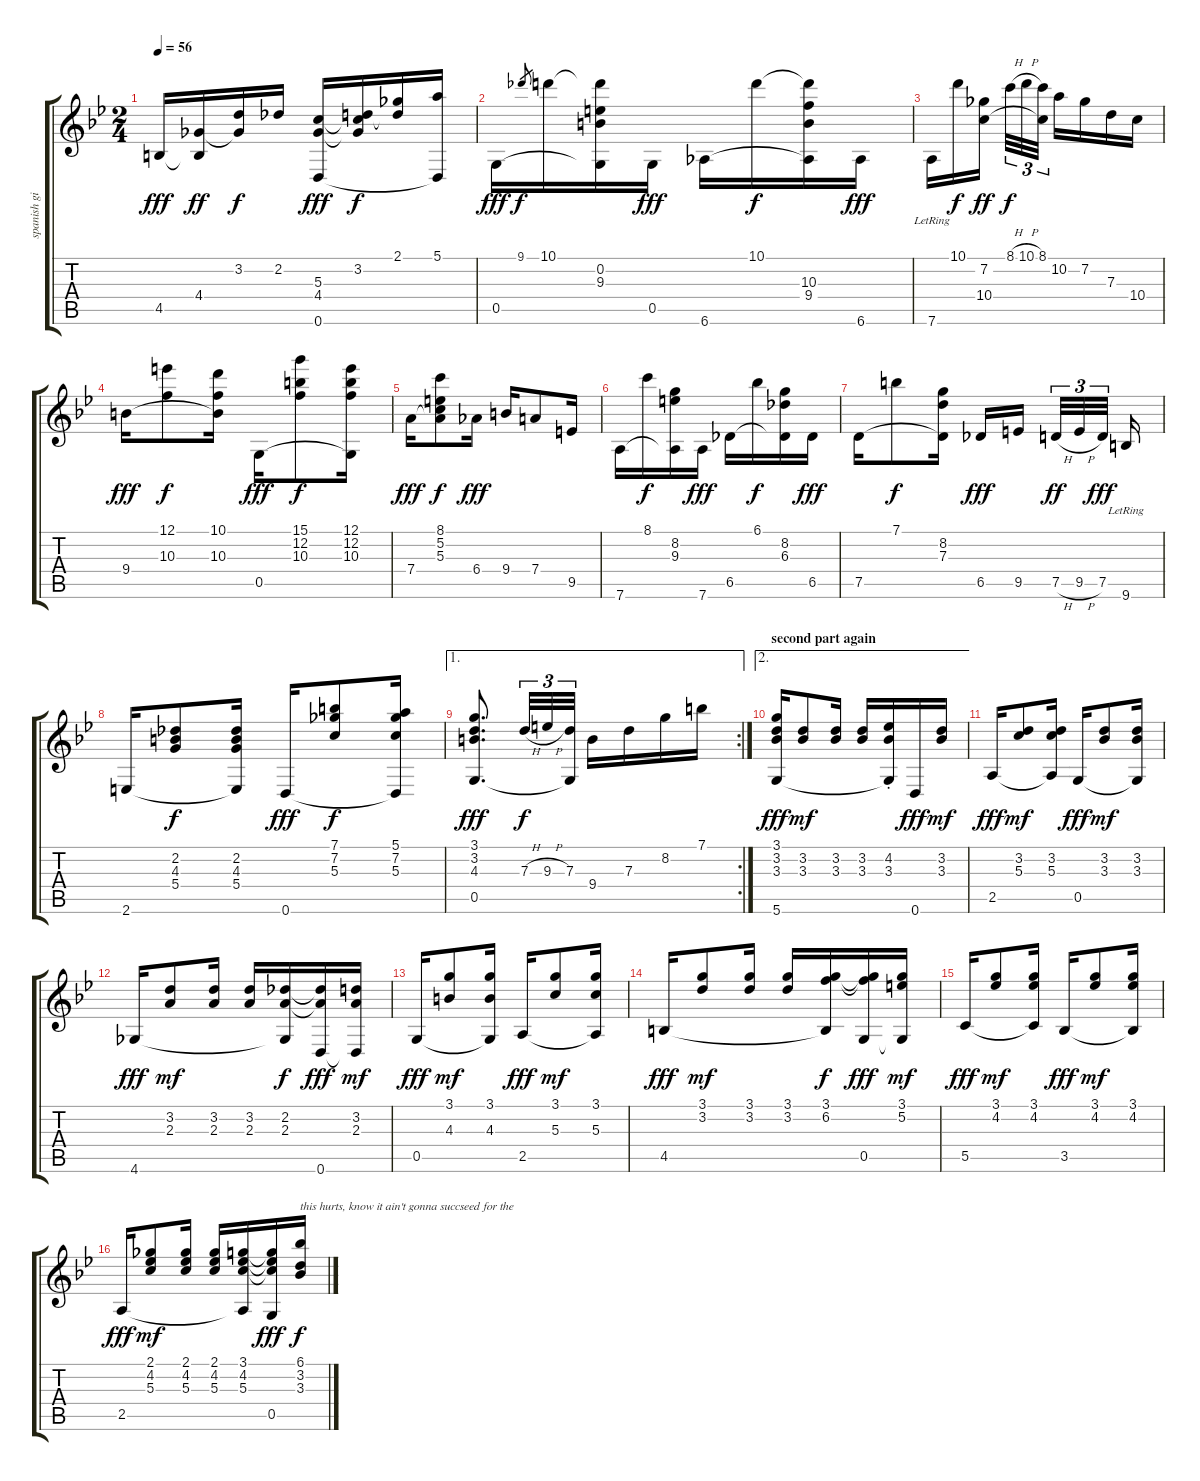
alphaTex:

\track ("spanish giutar" "spanish gi") {instrument acousticguitarnylon}
\staff {score tabs}
\tuning (E4 B3 G3 D3 G2 D2) {hide}
\ts (2 4)
\tempo 56
\clef g2
\ks gminor
4.5.16{dy fff} (4.4 4.5{t}).16{dy ff} (3.2 4.4{t}).16{dy f} 2.2.16 (5.3 4.4 0.6).16{dy fff} (3.2 5.3{t} 4.4{t}).16{dy f} (2.1 3.2{t}).16 (5.1 0.6{t}).16 |
0.5.16{dy fff} 9.1.8{gr dy f} 10.1.16 (10.1{t} 0.2 9.3 0.5{t}).16 0.5.16{dy fff} 6.6.16 10.1.16{dy f} (10.1{t} 10.3 9.4 6.6{t}).16 6.6.16{dy fff} |
7.6{lr}.16 10.1.16{dy f} (7.2 10.4).16{dy ff beam splitsecondary} 8.1{h}.32{tu (3 2) dy f} 10.1{h}.32{tu (3 2)} (8.1 10.4{t}).32{tu (3 2)} 10.2.16 7.2.16 7.3.16 10.4.16 |
9.4.16{dy fff} (12.1 10.3).8{dy f} (10.1 10.3 9.4{t}).16 0.5.16{dy fff} (15.1 12.2 10.3).8{dy f} (12.1 12.2 10.3 0.5{t}).16 |
7.4.16{dy fff} (8.1 5.2 5.3 7.4{t}).8{dy f} 6.4.16{dy fff} 9.4.16 7.4.8 9.5.16 |
7.6.16 8.1.16{dy f} (8.2 9.3 7.6{t}).16 7.6.16{dy fff} 6.5.16 6.1.16{dy f} (8.2 6.3 6.5{t}).16 6.5.16{dy fff} |
7.5.16 7.1.8{dy f} (8.2 7.3 7.5{t}).16 6.5.16{dy fff} 9.5.16{beam splitsecondary} 7.5{h}.32{tu (3 2) dy ff} 9.5{h}.32{tu (3 2)} 7.5.32{tu (3 2) dy fff beam splitsecondary} 9.6{lr}.16 |
2.6.16 (2.2 4.3 5.4).8{dy f} (2.2 4.3 5.4 2.6{t}).16 0.6.16{dy fff} (7.1 7.2 5.3).8{dy f} (5.1 7.2 5.3 0.6{t}).16 |
\ae 1
\rc 2
(3.1 3.2 4.3 0.5).8{d dy fff} 7.3{h}.32{tu (3 2) dy f} 9.3{h}.32{tu (3 2)} (7.3 0.5{t}).32{tu (3 2)} 9.4.16 7.3.16 8.2.16 7.1.16 |
\ae 2
\section ("" "second part again")
(3.1 3.2 3.3 5.6).16{dy fff} (3.2 3.3).8{dy mf} (3.2 3.3).16 (3.2 3.3).16 (4.2{st} 3.3{st} 5.6{t}).16 0.6.16{dy fff} (3.2 3.3).16{dy mf} |
2.5.16{dy fff} (3.2 5.3).8{dy mf} (3.2 5.3 2.5{t}).16 0.5.16{dy fff} (3.2 3.3).8{dy mf} (3.2 3.3 0.5{t}).16 |
4.6.16{dy fff} (3.2 2.3).8{dy mf} (3.2 2.3).16 (3.2 2.3).16 (2.2 2.3 4.6{t}).16{dy f} (2.2{t} 2.3{t} 0.6).16{dy fff} (3.2 2.3 0.6{t}).16{dy mf} |
0.5.16{dy fff} (3.1 4.3).8{dy mf} (3.1 4.3 0.5{t}).16 2.5.16{dy fff} (3.1 5.3).8{dy mf} (3.1 5.3 2.5{t}).16 |
4.5.16{dy fff} (3.1 3.2).8{dy mf} (3.1 3.2).16 (3.1 3.2).16 (3.1 6.2 4.5{t}).16{dy f} (3.1{t} 6.2{t} 0.5).16{dy fff} (3.1 5.2 0.5{t}).16{dy mf} |
5.5.16{dy fff} (3.1 4.2).8{dy mf} (3.1 4.2 5.5{t}).16 3.5.16{dy fff} (3.1 4.2).8{dy mf} (3.1 4.2 3.5{t}).16 |
2.5.16{dy fff} (2.1 4.2 5.3).8{dy mf} (2.1 4.2 5.3).16 (2.1 4.2 5.3).16 (3.1 4.2 5.3 2.5{t}).16 (3.1{t} 4.2{t} 5.3{t} 0.5).16{dy fff} (6.1 3.2 3.3).16{txt "this hurts, know it ain't gonna succseed for the " dy f}
